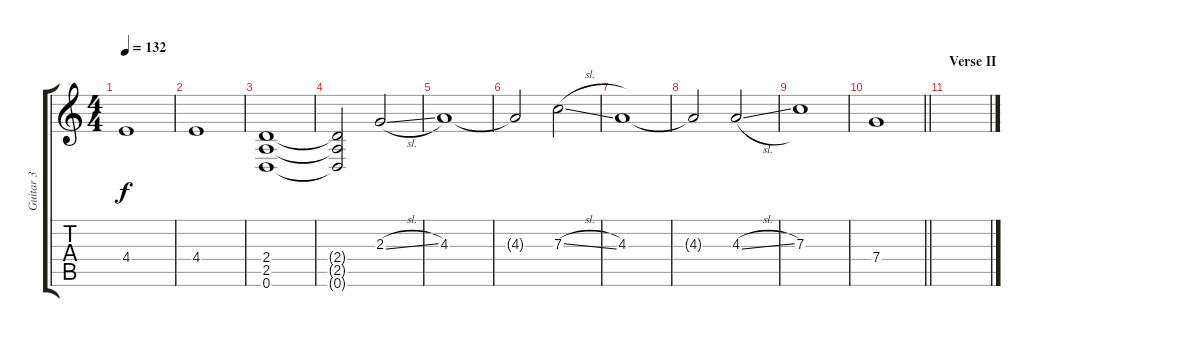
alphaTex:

\track ("Guitar 3" "Guitar 3") {instrument distortionguitar}
\staff {score tabs}
\tuning (D4 A3 F3 C3 G2 D2) {hide}
\ts (4 4)
\tempo 132
\clef g2
\ks c
4.4.1{dy f} |
4.4.1 |
(2.4 2.5 0.6).1 |
(2.4{t} 2.5{t} 0.6{t}).2 2.3{sl}.2 |
4.3.1 |
4.3{t}.2 7.3{sl}.2 |
4.3.1 |
4.3{t}.2 4.3{sl}.2 |
7.3.1 |
\barLineRight lightlight
7.4.1 |
\section ("" "Verse II")
